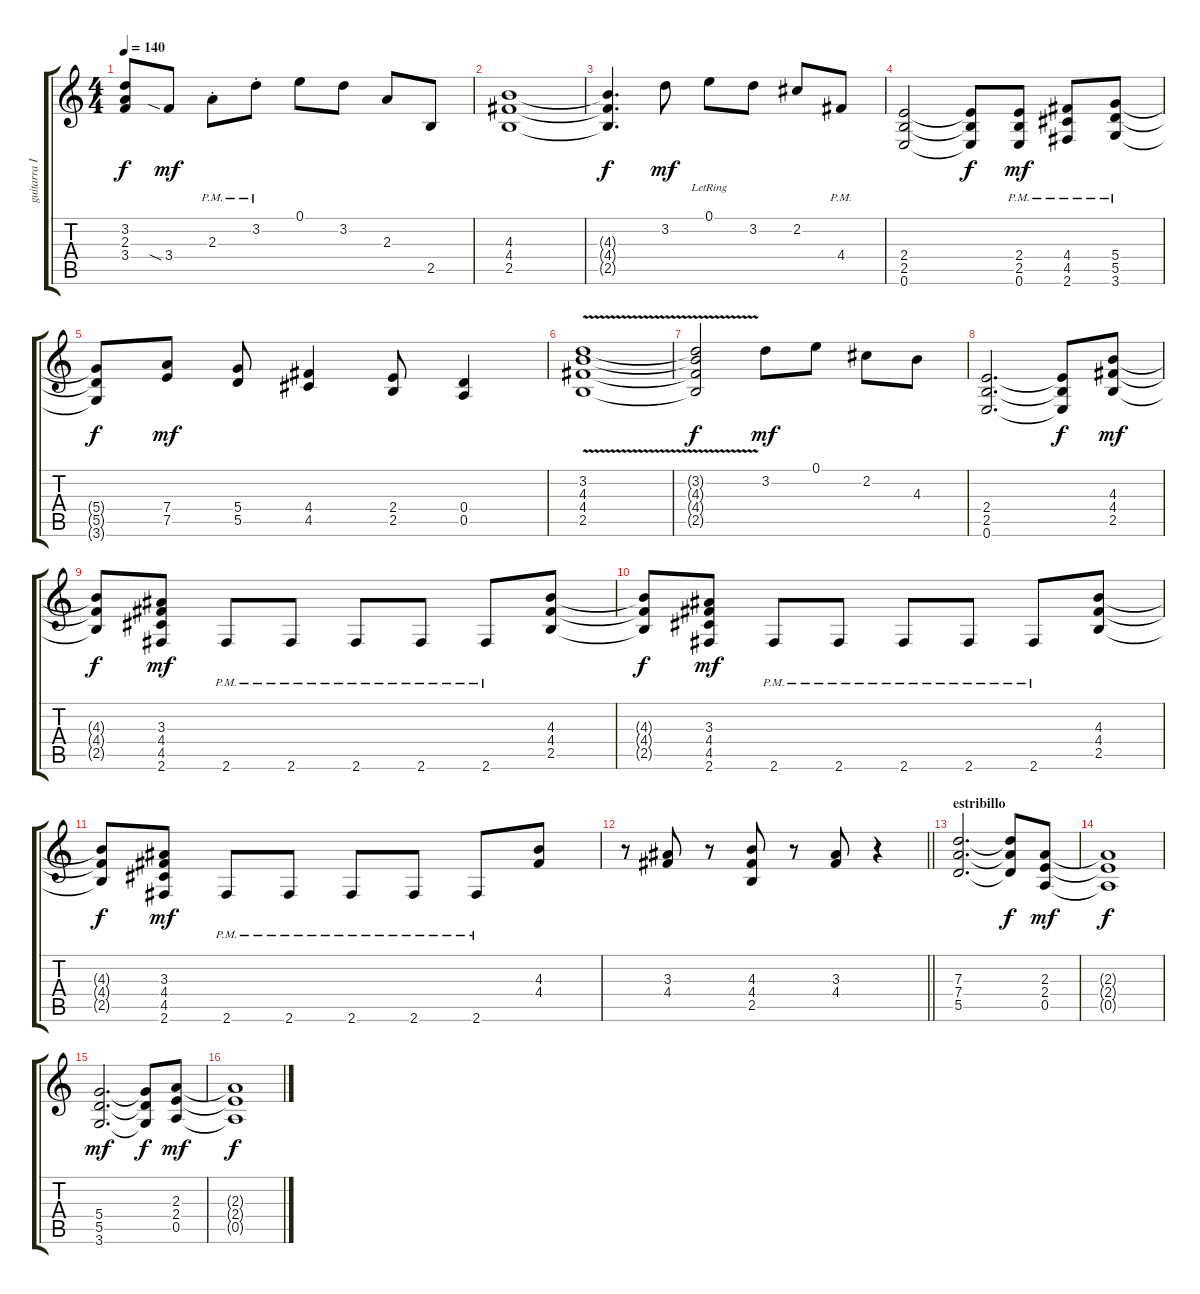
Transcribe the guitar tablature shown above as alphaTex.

\track ("guitarra III [ritmica]" "guitarra I") {instrument distortionguitar}
\staff {score tabs}
\tuning (E4 B3 G3 D3 A2 E2) {hide}
\ts (4 4)
\tempo 140
\clef g2
\ks c
(3.2{t} 2.3{t} 3.4{t}).8{dy f} 3.4{sia}.8{dy mf} 2.3{pm st}.8 3.2{pm st}.8 0.1.8 3.2.8 2.3.8 2.5.8 |
(4.3 4.4 2.5).1 |
(4.3{t} 4.4{t} 2.5{t}).4{d dy f} 3.2.8{dy mf} 0.1{lr}.8 3.2.8 2.2.8 4.4{pm}.8 |
(2.4 2.5 0.6).2 (2.4{t} 2.5{t} 0.6{t}).8{dy f} (2.4{pm} 2.5{pm} 0.6{pm}).8{dy mf} (4.4{pm} 4.5{pm} 2.6{pm}).8 (5.4{pm} 5.5{pm} 3.6{pm}).8 |
(5.4{t} 5.5{t} 3.6{t}).8{dy f} (7.4 7.5).8{dy mf} (5.4 5.5).8 (4.4 4.5).4 (2.4 2.5).8 (0.4 0.5).4 |
(3.2{v} 4.3{v} 4.4{v} 2.5{v}).1 |
(3.2{t} 4.3{t} 4.4{t} 2.5{t}).2{dy f} 3.2.8{dy mf} 0.1.8 2.2.8 4.3.8 |
(2.4 2.5 0.6).2{d} (2.4{t} 2.5{t} 0.6{t}).8{dy f} (4.3 4.4 2.5).8{dy mf} |
(4.3{t} 4.4{t} 2.5{t}).8{dy f} (3.3 4.4 4.5 2.6).8{dy mf} 2.6{pm}.8 2.6{pm}.8 2.6{pm}.8 2.6{pm}.8 2.6{pm}.8 (4.3 4.4 2.5).8 |
(4.3{t} 4.4{t} 2.5{t}).8{dy f} (3.3 4.4 4.5 2.6).8{dy mf} 2.6{pm}.8 2.6{pm}.8 2.6{pm}.8 2.6{pm}.8 2.6{pm}.8 (4.3 4.4 2.5).8 |
(4.3{t} 4.4{t} 2.5{t}).8{dy f} (3.3 4.4 4.5 2.6).8{dy mf} 2.6{pm}.8 2.6{pm}.8 2.6{pm}.8 2.6{pm}.8 2.6{pm}.8 (4.3 4.4).8 |
\barLineRight lightlight
r.8 (3.3 4.4).8 r.8 (4.3 4.4 2.5).8 r.8 (3.3 4.4).8 r.4 |
\section ("" "estribillo")
(7.3 7.4 5.5).2{d} (7.3{t} 7.4{t} 5.5{t}).8{dy f} (2.3 2.4 0.5).8{dy mf} |
(2.3{t} 2.4{t} 0.5{t}).1{dy f} |
(5.4 5.5 3.6).2{d dy mf} (5.4{t} 5.5{t} 3.6{t}).8{dy f} (2.3 2.4 0.5).8{dy mf} |
(2.3{t} 2.4{t} 0.5{t}).1{dy f}
